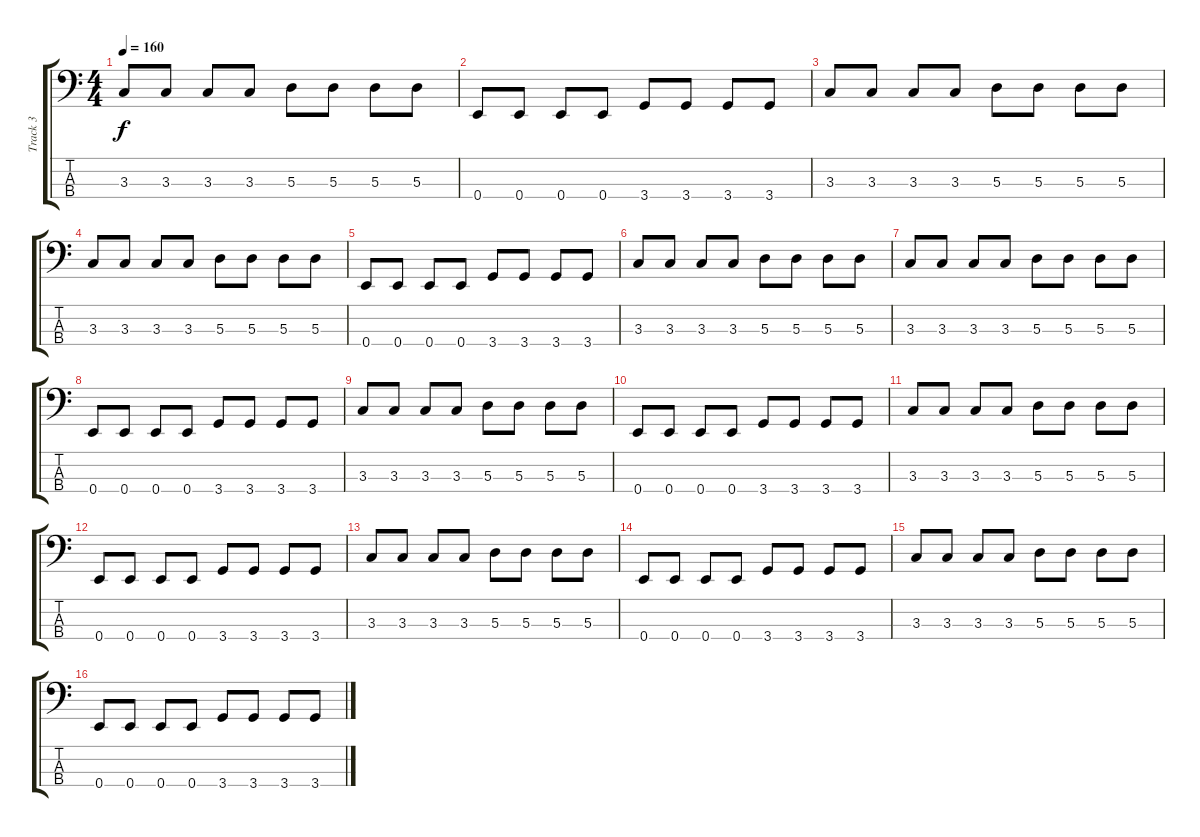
\track ("Track 3" "Track 3") {instrument electricbassfinger}
\staff {score tabs}
\tuning (G2 D2 A1 E1) {hide}
\ts (4 4)
\tempo 160
\clef f4
\ks c
3.3.8{dy f} 3.3.8 3.3.8 3.3.8 5.3.8 5.3.8 5.3.8 5.3.8 |
0.4.8 0.4.8 0.4.8 0.4.8 3.4.8 3.4.8 3.4.8 3.4.8 |
3.3.8 3.3.8 3.3.8 3.3.8 5.3.8 5.3.8 5.3.8 5.3.8 |
3.3.8 3.3.8 3.3.8 3.3.8 5.3.8 5.3.8 5.3.8 5.3.8 |
0.4.8 0.4.8 0.4.8 0.4.8 3.4.8 3.4.8 3.4.8 3.4.8 |
3.3.8 3.3.8 3.3.8 3.3.8 5.3.8 5.3.8 5.3.8 5.3.8 |
3.3.8 3.3.8 3.3.8 3.3.8 5.3.8 5.3.8 5.3.8 5.3.8 |
0.4.8 0.4.8 0.4.8 0.4.8 3.4.8 3.4.8 3.4.8 3.4.8 |
3.3.8 3.3.8 3.3.8 3.3.8 5.3.8 5.3.8 5.3.8 5.3.8 |
0.4.8 0.4.8 0.4.8 0.4.8 3.4.8 3.4.8 3.4.8 3.4.8 |
3.3.8 3.3.8 3.3.8 3.3.8 5.3.8 5.3.8 5.3.8 5.3.8 |
0.4.8 0.4.8 0.4.8 0.4.8 3.4.8 3.4.8 3.4.8 3.4.8 |
3.3.8 3.3.8 3.3.8 3.3.8 5.3.8 5.3.8 5.3.8 5.3.8 |
0.4.8 0.4.8 0.4.8 0.4.8 3.4.8 3.4.8 3.4.8 3.4.8 |
3.3.8 3.3.8 3.3.8 3.3.8 5.3.8 5.3.8 5.3.8 5.3.8 |
0.4.8 0.4.8 0.4.8 0.4.8 3.4.8 3.4.8 3.4.8 3.4.8
